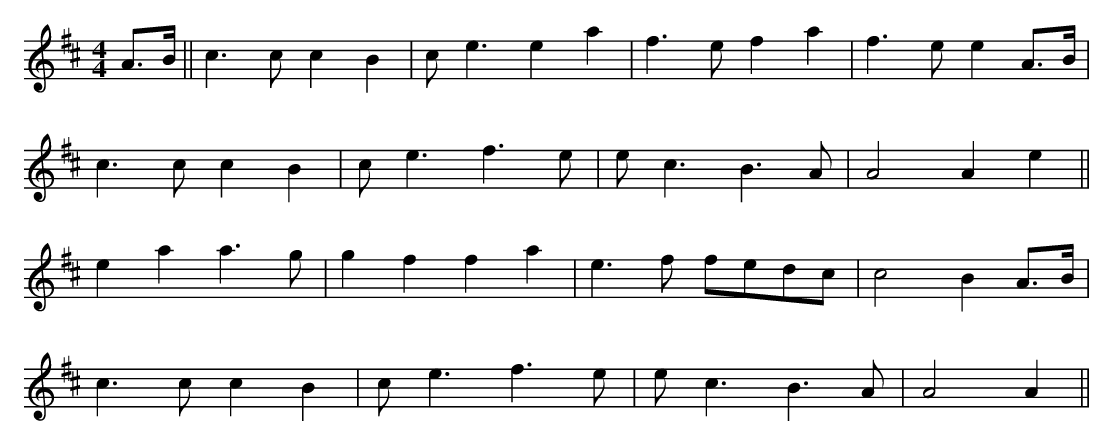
X:1
M:4/4
K:Amix
A>B||c3c c2B2|ce3e2a2|f3ef2a2|f3ee2A>B|
c3cc2B2|ce3f3e|ec3B3A|A4A2e2||
e2a2a3g|g2f2f2a2|e3f fedc|c4B2A>B|
c3c c2B2|ce3f3e|ec3B3A|A4A2||
